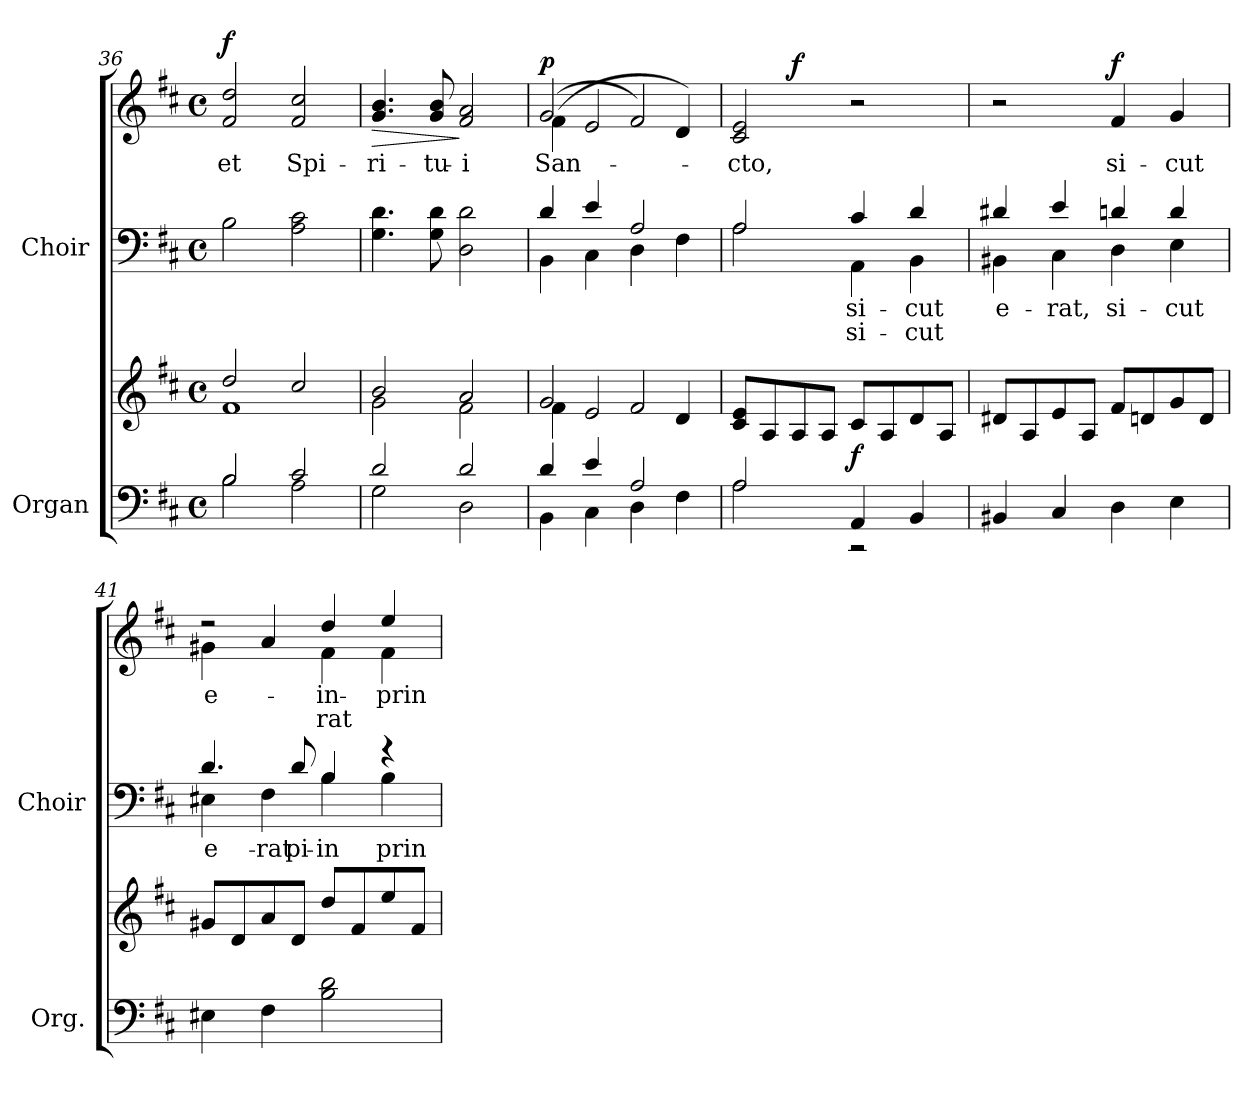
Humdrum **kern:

**kern	**kern	**dynam	**kern	**text	**text	**kern	**text	**text	**dynam
*part2	*part2	*part2	*part1	*part1	*part1	*part1	*part1	*part1	*part1
*staff4	*staff3	*staff3/4	*staff2	*staff2	*staff2	*staff1	*staff1	*staff1	*staff1/2
*I"Organ	*	*	*I"Choir	*	*	*	*	*	*
*I'Org.	*	*	*I'Choir	*	*	*	*	*	*
*clefF4	*clefG2	*	*clefF4	*	*	*clefG2	*	*	*
*k[f#c#]	*k[f#c#]	*	*k[f#c#]	*	*	*k[f#c#]	*	*	*
*D:	*D:	*	*D:	*	*	*D:	*	*	*
*M4/4	*M4/4	*	*M4/4	*	*	*M4/4	*	*	*
*met(c)	*met(c)	*	*met(c)	*	*	*met(c)	*	*	*
=36	=36	=36	=36	=36	=36	=36	=36	=36	=36
*^	*^	*	*	*	*	*	*	*	*
!	!	!	!	!	!	!	!	!	!LO:LY:b:color=#000000	!	!
2Bi/	2Bi\	2ddi/	1f#i	.	2Bi\	.	.	2f#i/ 2ddi	et	.	f
!	!	!	!	!	!	!	!	!	!LO:LY:b:color=#000000	!	!
2c#i/	2Ai\	2cc#i/	.	.	2Ai\ 2c#i	.	.	2f#i/ 2cc#i	Spi-	.	.
!!LO:PB:g=z
=37	=37	=37	=37	=37	=37	=37	=37	=37	=37	=37	=37
!	!	!	!	!	!	!	!	!	!LO:LY:b:color=#000000	!	!LO:HP:b
2di/	2Gi\	2bi/	2gi\	.	4.Gi\ 4.di	.	.	4.gi/ 4.bi	-ri-	.	>
!	!	!	!	!	!	!	!	!	!LO:LY:b:color=#000000	!	!
.	.	.	.	.	8Gi\ 8di	.	.	8gi/ 8bi	-tu-	.	.
!	!	!	!	!	!	!	!	!	!LO:LY:b:color=#000000	!	!
2di/	2Di\	2ai/	2f#i\	.	2Di\ 2di	.	.	2f#i/ 2ai	-i	.	]
=38	=38	=38	=38	=38	=38	=38	=38	=38	=38	=38	=38
*	*	*	*	*	*^	*	*	*	*	*	*
!	!	!	!	!	!	!	!	!	!	!LO:LY:b:color=#000000	!	!
*	*	*	*	*	*	*	*	*	*^	*	*	*
4di/	4BBi\	2gi/	4f#i\	.	4di/	4BBi\	.	.	(2gi/	(4f#i\	San-	.	p
4ei/	4C#i\	.	2ei/	.	4ei/	4C#i\	.	.	.	2ei/	.	.	.
2Ai/	4Di\	2f#i/	.	.	2Ai/	4Di\	.	.	2f#i/)	.	.	.	.
.	4F#i\	.	4di/	.	.	4F#i\	.	.	.	4di/)	.	.	.
*	*	*v	*v	*	*	*	*	*	*v	*v	*	*	*
=39	=39	=39	=39	=39	=39	=39	=39	=39	=39	=39	=39
*	*	*^	*	*	*	*	*	*^	*	*	*
!	!	!	!	!	!	!	!	!	!	!	!LO:LY:b:color=#000000	!	!
*	*	*v	*v	*	*	*^	*	*	*v	*v	*	*	*
2Ai/	2Ai\	8c#i/ 8eiL	.	2Ai/	2Ai\	4ryy	.	.	2c#i/ 2ei	-cto,	.	.
.	.	8Ai/	.	.	.	.	.	.	.	.	.	.
.	.	8Ai/	.	.	.	2.ryy	.	.	.	.	.	f
.	.	8Ai/J	.	.	.	.	.	.	.	.	.	.
!	!	!	!	!	!	!	!LO:LY:a:color=#000000	!LO:LY:b:color=#000000	!	!	!	!
4AAi/	2r	8c#i/L	f	4c#i/	4AAi\	.	si-	si-	2r	.	.	.
.	.	8Ai/	.	.	.	.	.	.	.	.	.	.
!	!	!	!	!	!	!	!LO:LY:a:color=#000000	!LO:LY:b:color=#000000	!	!	!	!
4BBi/	.	8di/	.	4di/	4BBi\	.	-cut	-cut	.	.	.	.
.	.	8Ai/J	.	.	.	.	.	.	.	.	.	.
*v	*v	*	*	*v	*v	*v	*	*	*	*	*	*
=40	=40	=40	=40	=40	=40	=40	=40	=40	=40
*	*	*	*^	*	*	*	*	*	*
*	*	*	*	*^	*	*	*	*	*	*
!	!	!	!	!	!	!LO:LY:a:color=#000000	!	!	!	!	!
*	*	*	*	*v	*v	*	*	*	*	*	*
*	*	*	*	*^	*	*	*	*	*	*
!	!	!	!	!	!	!LO:LY:b:color=#000000	!	!	!	!	!
*	*	*	*	*v	*v	*	*	*	*	*	*
4BB#Xi/	8d#Xi/L	.	4d#Xi/	4BB#Xi\	e-	.	2r	.	.	.
.	8Ai/	.	.	.	.	.	.	.	.	.
!	!	!	!	!	!LO:LY:a:color=#000000	!	!	!	!	!
!	!	!	!	!	!LO:LY:b:color=#000000	!	!	!	!	!
4C#i/	8ei/	.	4ei/	4C#i\	-rat,	.	.	.	.	.
.	8Ai/J	.	.	.	.	.	.	.	.	.
!	!	!	!	!	!LO:LY:a:color=#000000	!	!	!	!	!
!	!	!	!	!	!LO:LY:b:color=#000000	!	!	!	!	!
!	!	!	!	!	!	!	!	!LO:LY:b:color=#000000	!	!
4Di\	8f#i/L	.	4dni/	4Di\	si-	.	4f#i/	si-	.	f
.	8dni/	.	.	.	.	.	.	.	.	.
!	!	!	!	!	!LO:LY:a:color=#000000	!	!	!	!	!
!	!	!	!	!	!LO:LY:b:color=#000000	!	!	!	!	!
!	!	!	!	!	!	!	!	!LO:LY:b:color=#000000	!	!
4Ei\	8gi/	.	4di/	4Ei\	-cut	.	4gi/	-cut	.	.
.	8di/J	.	.	.	.	.	.	.	.	.
=41	=41	=41	=41	=41	=41	=41	=41	=41	=41	=41
!	!	!	!	!	!LO:LY:a:color=#000000	!	!	!	!	!
!	!	!	!	!	!LO:LY:b:color=#000000	!	!	!	!	!
!	!	!	!	!	!	!	!	!LO:LY:b:color=#000000	!	!
*	*	*	*	*	*	*	*^	*	*	*
4E#Xi\	8g#Xi/L	.	4.di/	4E#Xi\	e-	.	2r	4g#Xi\	e-	.	.
.	8di/	.	.	.	.	.	.	.	.	.	.
!	!	!	!	!	!LO:LY:b:color=#000000	!	!	!	!	!	!
4F#i\	8ai/	.	.	4F#i\	-rat	.	.	4ai/	.	.	.
!	!	!	!	!	!LO:LY:a:color=#000000	!	!	!	!	!	!
.	8di/J	.	8di/	.	-pi-	.	.	.	.	.	.
!	!	!	!	!	!LO:LY:a:color=#000000	!	!	!	!	!	!
!	!	!	!	!	!LO:LY:b:color=#000000	!	!	!	!	!	!
!	!	!	!	!	!	!	!	!	!LO:LY:a:color=#000000	!LO:LY:b:color=#000000	!
!	!	!	!	!	!	!	!	!	!LO:LY:b:color=#000000	!	!
2Bi\ 2di	8ddi/L	.	4Bi/	4Bi\	in	.	4ddi/	4f#i\	in	-rat	.
.	8f#i/	.	.	.	.	.	.	.	.	.	.
!	!	!	!	!	!LO:LY:b:color=#000000	!	!	!	!	!	!
!	!	!	!	!	!	!	!	!	!LO:LY:a:color=#000000	!	!
!	!	!	!	!	!	!	!	!	!LO:LY:b:color=#000000	!	!
.	8eei/	.	4r	4Bi\	prin-	.	4eei/	4f#i\	prin-	.	.
.	8f#i/J	.	.	.	.	.	.	.	.	.	.
*	*	*	*v	*v	*	*	*	*	*	*	*
*	*	*	*	*	*	*v	*v	*	*	*
=	=	=	=	=	=	=	=	=	=
*-	*-	*-	*-	*-	*-	*-	*-	*-	*-
